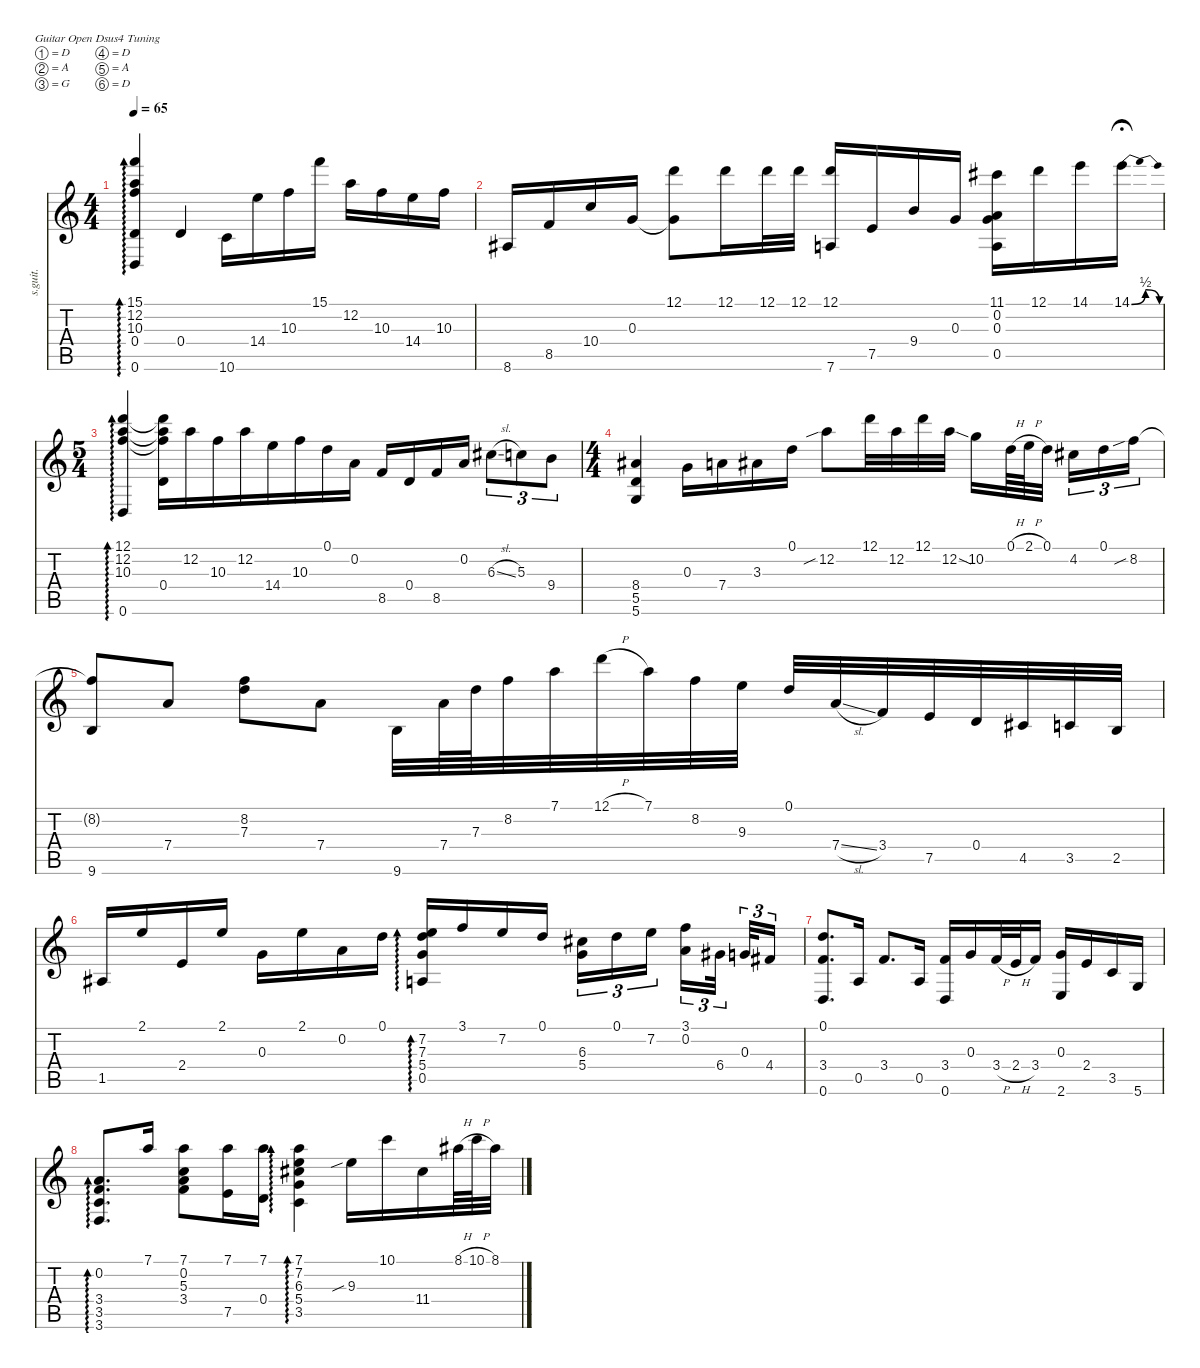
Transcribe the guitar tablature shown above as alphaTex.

\defaultSystemsLayout 4
\hideDynamics
\bracketExtendMode nobrackets
\track ("Steel Guitar" "s.guit.") {instrument acousticguitarsteel}
\staff {score tabs}
\tuning (D4 A3 G3 D3 A2 D2)
\ts (4 4)
\tempo 65
\clef g2
\ks c
(15.1 12.2 10.3 0.4 0.6).4{ad 0 dy mf beam Up} 0.4.4{beam Up} 10.6.16{beam Down} 14.4.16{beam Down} 10.3.16{beam Down} 15.1.16{beam Down} 12.2.16{beam Down} 10.3.16{beam Down} 14.4.16{beam Down} 10.3.16{beam Down} |
8.6{acc #}.16{beam Up} 8.5.16{beam Up} 10.4.16{beam Up} 0.3.16{beam Up} (12.1 0.3{t}).8{beam Down} 12.1.16{beam Down} 12.1.32{beam Down} 12.1.32{beam Down} (12.1 7.6).16{beam Up} 7.5.16{beam Up} 9.4.16{beam Up} 0.3.16{beam Up} (11.1{acc #} 0.2 0.3 0.5).16{beam Down} 12.1.16{beam Down} 14.1.16{beam Down} 14.1{be (bendrelease 0 0 2.4 2 49.8 2 59.4 0)}.16{fermata (medium 0.5) beam Down} |
\ts (5 4)
\beaming (8 6 4)
(12.1 12.2 10.3 0.6).4{ad 0 beam Up} (12.1{t} 12.2{t} 10.3{t} 0.4).16{beam Down} 12.2.16{beam Down} 10.3.16{beam Down} 12.2.16{beam Down} 14.4.16{beam Down} 10.3.16{beam Down} 0.1.16{beam Down} 0.2.16{beam Down} 8.5.16{beam Up} 0.4.16{beam Up} 8.5.16{beam Up} 0.2.16{beam Up} 6.3{sl acc #}.8{tu (3 2) beam Down} 5.3.8{tu (3 2) beam Down} 9.4.8{tu (3 2) beam Down} |
\ts (4 4)
\beaming (8 2 2 2 2)
(8.4{acc #} 5.5 5.6).4{beam Up} 0.3.16{beam Down} 7.4.16{beam Down} 3.3{acc #}.16{beam Down} 0.1.16{beam Down} 12.2{sib}.8{beam Down} 12.1.32{beam Down} 12.2.32{beam Down} 12.1.32{beam Down} 12.2{sod}.32{beam Down} 10.2.16{beam Down} 0.1{h}.64{beam Down} 2.1{h}.64{beam Down} 0.1.32{beam Down} 4.2{acc #}.16{tu (3 2) beam Down} 0.1.16{tu (3 2) beam Down} 8.2{sib}.16{tu (3 2) beam Down} |
(8.2{t} 9.6).8{beam Up} 7.4.8{beam Up} (7.3 8.2).8{beam Down} 7.4.8{beam Down} 9.6.32{beam Down} 7.4.64{beam Down} 7.3.64{beam Down} 8.2.32{beam Down} 7.1.32{beam Down} 12.1{h}.32{beam Down} 7.1.32{beam Down} 8.2.32{beam Down} 9.3.32{beam Down} 0.1.32{beam Up} 7.4{sl}.32{beam Up} 3.4.32{beam Up} 7.5.32{beam Up} 0.4.32{beam Up} 4.5{acc #}.32{beam Up} 3.5.32{beam Up} 2.5.32{beam Up} |
1.5{acc #}.16{beam Up} 2.1.16{beam Up} 2.4.16{beam Up} 2.1.16{beam Up} 0.3.16{beam Down} 2.1.16{beam Down} 0.2.16{beam Down} 0.1.16{beam Down} (7.2 7.3 5.4 0.5).16{ad 0 beam Up} 3.1.16{beam Up} 7.2.16{beam Up} 0.1.16{beam Up} (6.3{acc #} 5.4).16{tu (3 2) beam Down} 0.1.16{tu (3 2) beam Down} 7.2.16{tu (3 2) beam Down} (3.1 0.2).16{tu (3 2) beam Down} 6.4{acc #}.32{tu (3 2) beam Down} 0.3.32{tu (3 2) beam Up} 4.4{acc #}.16{tu (3 2) beam Up} |
(0.1 0.6 3.4).8{d beam Up} 0.5.16{beam Up} 3.4.8{d beam Up} 0.5.16{beam Up} (3.4 0.6).16{beam Up} 0.3.16{beam Up} 3.4{h}.32{beam Up} 2.4{h}.32{beam Up} 3.4.16{beam Up} (0.3 2.6).16{beam Up} 2.4.16{beam Up} 3.5.16{beam Up} 5.6.16{beam Up} |
(0.2 3.6 3.5 3.4).8{d ad 0 beam Up} 7.1.16{beam Up} (7.1 0.2 5.3 3.4).8{beam Down} (7.1 7.5).16{beam Down} (7.1 0.4).16{beam Down} (7.1 7.2 6.3{acc #} 5.4 3.5).4{ad 0 beam Down} 9.3{sib}.16{beam Down} 10.1.16{beam Down} 11.4{acc #}.16{beam Down} 8.1{h acc #}.64{beam Down} 10.1{h}.64{beam Down} 8.1{acc #}.32{beam Down}
